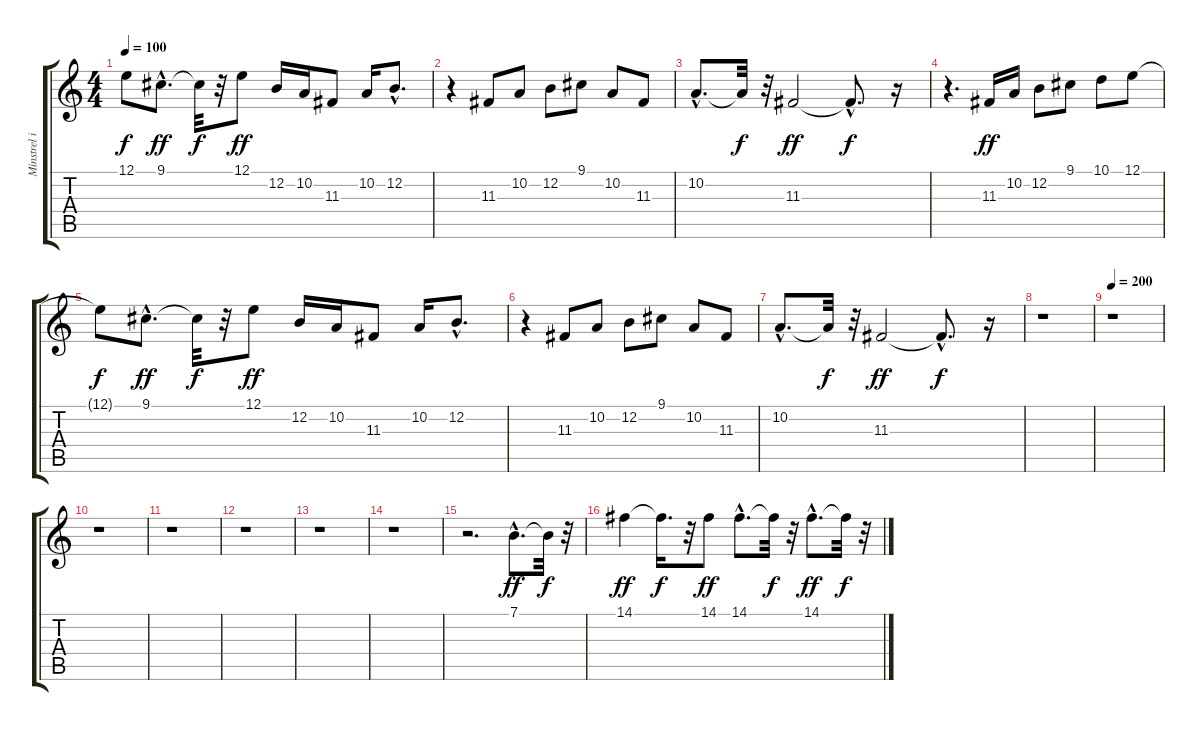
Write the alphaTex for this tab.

\track ("Minstrel in the Gallery" "Minstrel i") {instrument stringensemble1}
\staff {score tabs}
\tuning (E4 B3 G3 D3 A2 E2) {hide}
\ts (4 4)
\tempo 100
\clef g2
\ks c
12.1{t}.8{dy f} 9.1{hac}.8{d dy ff} 9.1{t}.32{dy f} r.32 12.1.8{dy ff} 12.2.16 10.2.16 11.3.8 10.2.16 12.2{hac}.8{d} |
r.4 11.3.8 10.2.8 12.2.8 9.1.8 10.2.8 11.3.8 |
10.2{hac}.8{d} 10.2{t}.32{dy f} r.32 11.3.2{dy ff} 11.3{hac t}.8{d dy f} r.16 |
r.4{d} 11.3.16{dy ff} 10.2.16 12.2.8 9.1.8 10.1.8 12.1.8 |
12.1{t}.8{dy f} 9.1{hac}.8{d dy ff} 9.1{t}.32{dy f} r.32 12.1.8{dy ff} 12.2.16 10.2.16 11.3.8 10.2.16 12.2{hac}.8{d} |
r.4 11.3.8 10.2.8 12.2.8 9.1.8 10.2.8 11.3.8 |
10.2{hac}.8{d} 10.2{t}.32{dy f} r.32 11.3.2{dy ff} 11.3{hac t}.8{d dy f} r.16 |
r.1 |
\tempo 200
r.1 |
r.1 |
r.1 |
r.1 |
r.1 |
r.1 |
r.2{d} 7.1{hac}.8{d dy ff} 7.1{t}.32{dy f} r.32 |
14.1.4{dy ff} 14.1{t}.16{d dy f} r.32 14.1.8{dy ff} 14.1{hac}.8{d} 14.1{t}.32{dy f} r.32 14.1{hac}.8{d dy ff} 14.1{t}.32{dy f} r.32
